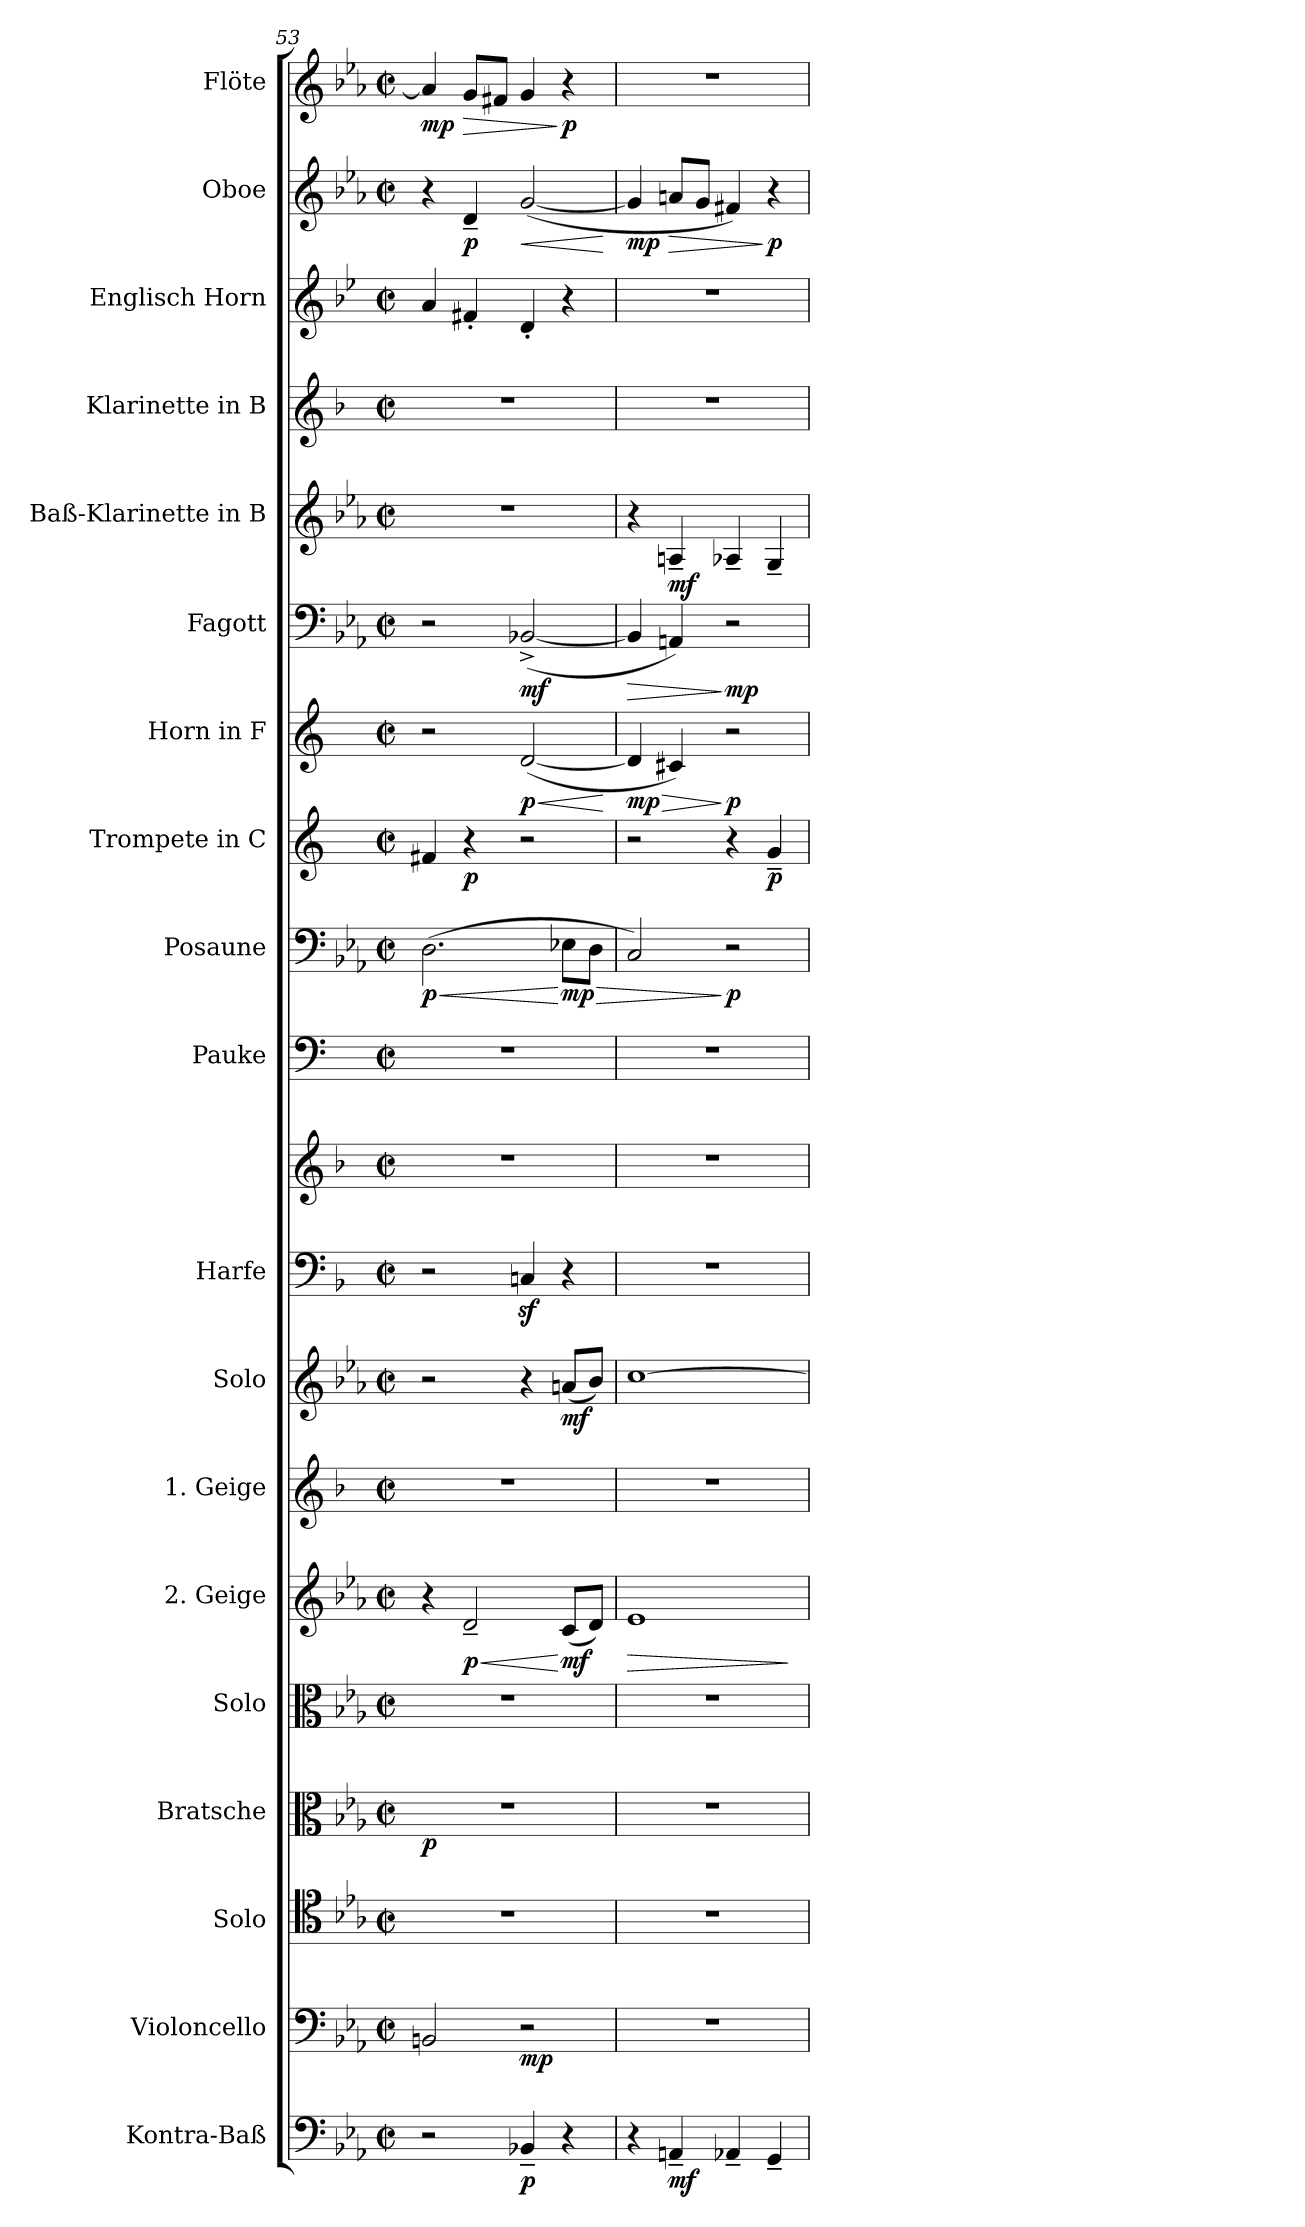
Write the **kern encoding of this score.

**kern	**dynam	**kern	**dynam	**kern	**kern	**dynam	**kern	**kern	**dynam	**kern	**kern	**dynam	**kern	**kern	**kern	**kern	**dynam	**kern	**dynam	**kern	**dynam	**kern	**dynam	**kern	**dynam	**kern	**kern	**kern	**dynam	**kern	**dynam
*part19	*part19	*part18	*part18	*part17	*part16	*part16	*part15	*part14	*part14	*part13	*part12	*part12	*part11	*part11	*part10	*part9	*part9	*part8	*part8	*part7	*part7	*part6	*part6	*part5	*part5	*part4	*part3	*part2	*part2	*part1	*part1
*staff20	*staff20	*staff19	*staff19	*staff18	*staff17	*staff17	*staff16	*staff15	*staff15	*staff14	*staff13	*staff13	*staff12	*staff11	*staff10	*staff9	*staff9	*staff8	*staff8	*staff7	*staff7	*staff6	*staff6	*staff5	*staff5	*staff4	*staff3	*staff2	*staff2	*staff1	*staff1
*I"Kontra-Baß	*	*I"Violoncello	*	*I"Solo	*I"Bratsche	*	*I"Solo	*I"2. Geige	*	*I"1. Geige	*I"Solo	*	*I"Harfe	*	*I"Pauke	*I"Posaune	*	*I"Trompete in C	*	*I"Horn in F	*	*I"Fagott	*	*I"Baß-Klarinette in B	*	*I"Klarinette in B	*I"Englisch Horn	*I"Oboe	*	*I"Flöte	*
*	*	*I'Vlc.	*	*I'Solo	*I'Br.	*	*I'Solo	*I'2. Gg	*	*I'1. Gg.	*I'Solo	*	*I'Hrf.	*	*I'Pk.	*I'Pos.	*	*I'Trp.	*	*I'Hr. F	*	*I'Fg.	*	*	*	*I'Kl. B	*I'E. H.	*I'Ob.	*	*I'Fl.	*
*clefF4	*	*clefF4	*	*clefC4	*clefC3	*	*clefC3	*clefG2	*	*clefG2	*clefG2	*	*clefF4	*clefG2	*clefF4	*clefF4	*	*clefG2	*	*clefG2	*	*clefF4	*	*clefG2	*	*clefG2	*clefG2	*clefG2	*	*clefG2	*
*ITrd7c12	*	*	*	*	*	*	*	*	*	*ITrd1c2	*	*	*ITrd1c2	*ITrd1c2	*	*	*	*	*	*ITrd4c7	*	*	*	*ITrd8c14	*	*ITrd1c2	*ITrd4c7	*	*	*	*
*k[b-e-a-]	*	*k[b-e-a-]	*	*k[b-e-a-]	*k[b-e-a-]	*	*k[b-e-a-]	*k[b-e-a-]	*	*k[b-e-a-]	*k[b-e-a-]	*	*k[b-e-a-]	*k[b-e-a-]	*k[]	*k[b-e-a-]	*	*k[]	*	*k[b-]	*	*k[b-e-a-]	*	*k[b-e-a-]	*	*k[b-e-a-]	*k[b-e-a-]	*k[b-e-a-]	*	*k[b-e-a-]	*
*M2/2	*	*M2/2	*	*M2/2	*M2/2	*	*M2/2	*M2/2	*	*M2/2	*M2/2	*	*M2/2	*M2/2	*M2/2	*M2/2	*	*M2/2	*	*M2/2	*	*M2/2	*	*M2/2	*	*M2/2	*M2/2	*M2/2	*	*M2/2	*
*met(c|)	*	*met(c|)	*	*met(c|)	*met(c|)	*	*met(c|)	*met(c|)	*	*met(c|)	*met(c|)	*	*met(c|)	*met(c|)	*met(c|)	*met(c|)	*	*met(c|)	*	*met(c|)	*	*met(c|)	*	*met(c|)	*	*met(c|)	*met(c|)	*met(c|)	*	*met(c|)	*
=53	=53	=53	=53	=53	=53	=53	=53	=53	=53	=53	=53	=53	=53	=53	=53	=53	=53	=53	=53	=53	=53	=53	=53	=53	=53	=53	=53	=53	=53	=53	=53
!	!	!	!	!	!	!LO:DY:b	!	!	!	!	!	!	!	!	!	!	!LO:HP:b	!	!	!	!	!	!	!	!	!	!	!	!	!	!
!	!	!	!	!	!	!	!	!	!	!	!	!	!	!	!	!	!LO:DY:n=1:b	!	!	!	!	!	!	!	!	!	!	!	!	!	!LO:DY:b
2r	.	2BBn/	.	1r	1r	p	1r	4r	.	1r	2r	.	2r	1r	1r	(>2.D\	< p	4f#X/	.	2r	.	2r	.	1r	.	1r	4d/	4r	.	4a/]	mp
!	!	!	!	!	!	!	!	!	!LO:HP:b	!	!	!	!	!	!	!	!	!	!	!	!	!	!	!	!	!	!	!	!	!	!LO:HP:b
!	!	!	!	!	!	!	!	!	!LO:DY:n=1:b	!	!	!	!	!	!	!	!	!	!LO:DY:b	!	!	!	!	!	!	!	!	!	!LO:DY:b	!	!
.	.	.	.	.	.	.	.	2d~/	< p	.	.	.	.	.	.	.	.	4r	p	.	.	.	.	.	.	.	4Bn'/	4d~/	p	8g/L	>
.	.	.	.	.	.	.	.	.	.	.	.	.	.	.	.	.	.	.	.	.	.	.	.	.	.	.	.	.	.	8f#X/J	.
!	!LO:DY:b	!	!LO:DY:b	!	!	!	!	!	!	!	!	!	!	!	!	!	!	!	!	!	!LO:HP:b	!	!	!	!	!	!	!	!LO:HP:b	!	!
!	!	!	!	!	!	!	!	!	!	!	!	!	!	!	!	!	!	!	!	!	!LO:DY:n=1:b	!	!LO:DY:b	!	!	!	!	!	!	!	!
4BBB-X~/	p	2r	mp	.	.	.	.	.	.	.	4r	.	4BB-Xz</	.	.	.	.	2r	.	(<[2G/	< p	(<[2BB-X^/	mf	.	.	.	4G'/	(<[2g/	<	4g/	.
!	!	!	!	!	!	!	!	!	!LO:DY:n=2:b	!	!	!LO:DY:b	!	!	!	!	!LO:HP:n=1:b	!	!	!	!	!	!	!	!	!	!	!	!	!	!
!	!	!	!	!	!	!	!	!	!	!	!	!	!	!	!	!	!LO:DY:n=2:b	!	!	!	!	!	!	!	!	!	!	!	!	!	!LO:DY:n=1:b
4r	.	.	.	.	.	.	.	(<8c/L	[ mf	.	(<8an/L	mf	4r	.	.	8E-X\L	[ > mp	.	.	.	.	.	.	.	.	.	4r	.	.	4r	] p
.	.	.	.	.	.	.	.	8d/J)	.	.	8b-/J)	.	.	.	.	8D\J	.	.	.	.	.	.	.	.	.	.	.	.	.	.	.
.	.	.	.	.	.	.	.	.	.	.	.	.	.	.	.	.	.	.	.	.	[	.	.	.	.	.	.	.	[	.	.
=54	=54	=54	=54	=54	=54	=54	=54	=54	=54	=54	=54	=54	=54	=54	=54	=54	=54	=54	=54	=54	=54	=54	=54	=54	=54	=54	=54	=54	=54	=54	=54
!	!	!	!	!	!	!	!	!	!LO:HP:b	!	!	!	!	!	!	!	!	!	!	!	!LO:HP:b	!	!LO:HP:b	!	!	!	!	!	!	!	!
!	!	!	!	!	!	!	!	!	!	!	!	!	!	!	!	!	!	!	!	!	!LO:DY:n=1:b	!	!	!	!	!	!	!	!LO:DY:b	!	!
4r	.	1r	.	1r	1r	.	1r	1e-	>	1r	[1cc	.	1r	1r	1r	2C/)	.	2r	.	4G/]	> mp	4BB-/]	>	4r	.	1r	1r	4g/]	mp	1r	.
!	!LO:DY:b	!	!	!	!	!	!	!	!	!	!	!	!	!	!	!	!	!	!	!	!	!	!	!	!LO:DY:b	!	!	!	!LO:HP:b	!	!
4AAAn~/	mf	.	.	.	.	.	.	.	.	.	.	.	.	.	.	.	.	.	.	4F#X/)	.	4AAn/)	.	4AAn~/	mf	.	.	8an/L	>	.	.
.	.	.	.	.	.	.	.	.	.	.	.	.	.	.	.	.	.	.	.	.	.	.	.	.	.	.	.	8g/J	.	.	.
!	!	!	!	!	!	!	!	!	!	!	!	!	!	!	!	!	!LO:DY:n=1:b	!	!	!	!LO:DY:n=2:b	!	!LO:DY:n=1:b	!	!	!	!	!	!	!	!
4AAA-X~/	.	.	.	.	.	.	.	.	.	.	.	.	.	.	.	2r	] p	4r	.	2r	] p	2r	] mp	4AA-X~/	.	.	.	4f#X/)	.	.	.
!	!	!	!	!	!	!	!	!	!	!	!	!	!	!	!	!	!	!	!LO:DY:b	!	!	!	!	!	!	!	!	!	!LO:DY:n=1:b	!	!
4GGG~/	.	.	.	.	.	.	.	.	.	.	.	.	.	.	.	.	.	4g~/	p	.	.	.	.	4GG~/	.	.	.	4r	] p	.	.
.	.	.	.	.	.	.	.	.	]	.	.	.	.	.	.	.	.	.	.	.	.	.	.	.	.	.	.	.	.	.	.
=	=	=	=	=	=	=	=	=	=	=	=	=	=	=	=	=	=	=	=	=	=	=	=	=	=	=	=	=	=	=	=
*-	*-	*-	*-	*-	*-	*-	*-	*-	*-	*-	*-	*-	*-	*-	*-	*-	*-	*-	*-	*-	*-	*-	*-	*-	*-	*-	*-	*-	*-	*-	*-
